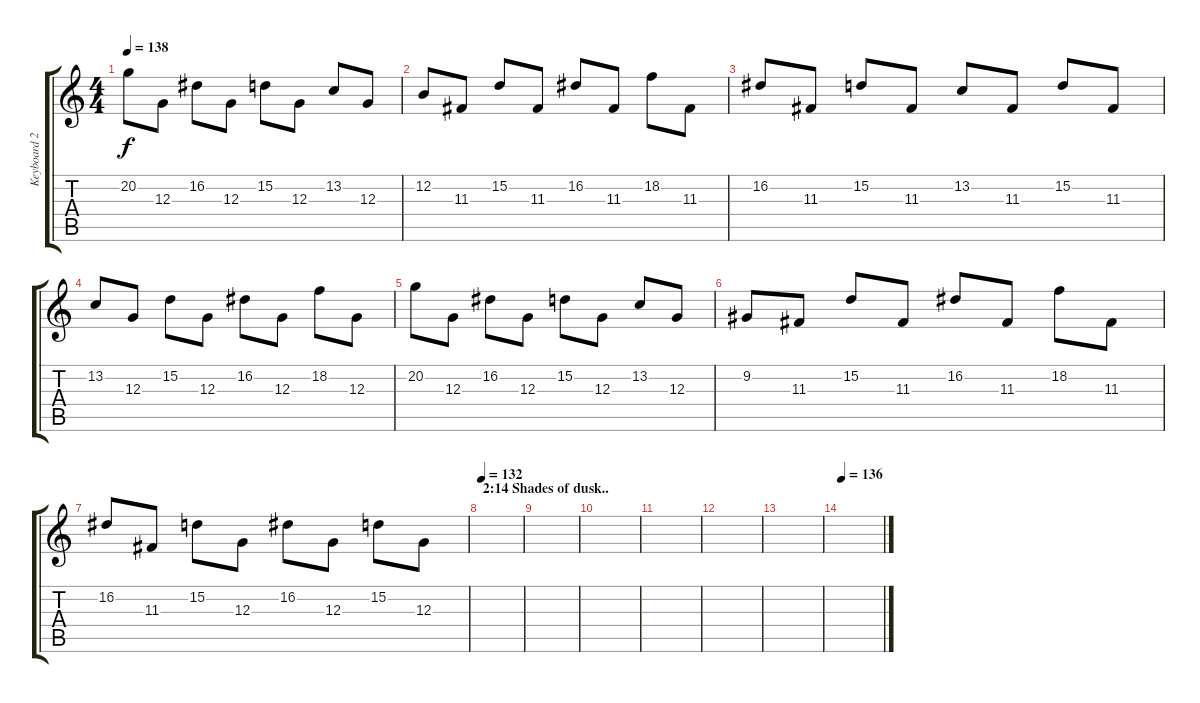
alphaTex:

\track ("Keyboard 2" "Keyboard 2") {instrument brightacousticpiano}
\staff {score tabs}
\tuning (E4 B3 G3 D3 A2 D2) {hide}
\ts (4 4)
\tempo 138
\clef g2
\ks c
20.2.8{dy f} 12.3.8 16.2.8 12.3.8 15.2.8 12.3.8 13.2.8 12.3.8 |
12.2.8 11.3.8 15.2.8 11.3.8 16.2.8 11.3.8 18.2.8 11.3.8 |
16.2.8 11.3.8 15.2.8 11.3.8 13.2.8 11.3.8 15.2.8 11.3.8 |
13.2.8 12.3.8 15.2.8 12.3.8 16.2.8 12.3.8 18.2.8 12.3.8 |
20.2.8 12.3.8 16.2.8 12.3.8 15.2.8 12.3.8 13.2.8 12.3.8 |
9.2.8 11.3.8 15.2.8 11.3.8 16.2.8 11.3.8 18.2.8 11.3.8 |
16.2.8 11.3.8 15.2.8 12.3.8 16.2.8 12.3.8 15.2.8 12.3.8 |
\section ("" "2:14 Shades of dusk..")
\tempo 132
|
|
|
|
|
|
\tempo 136
